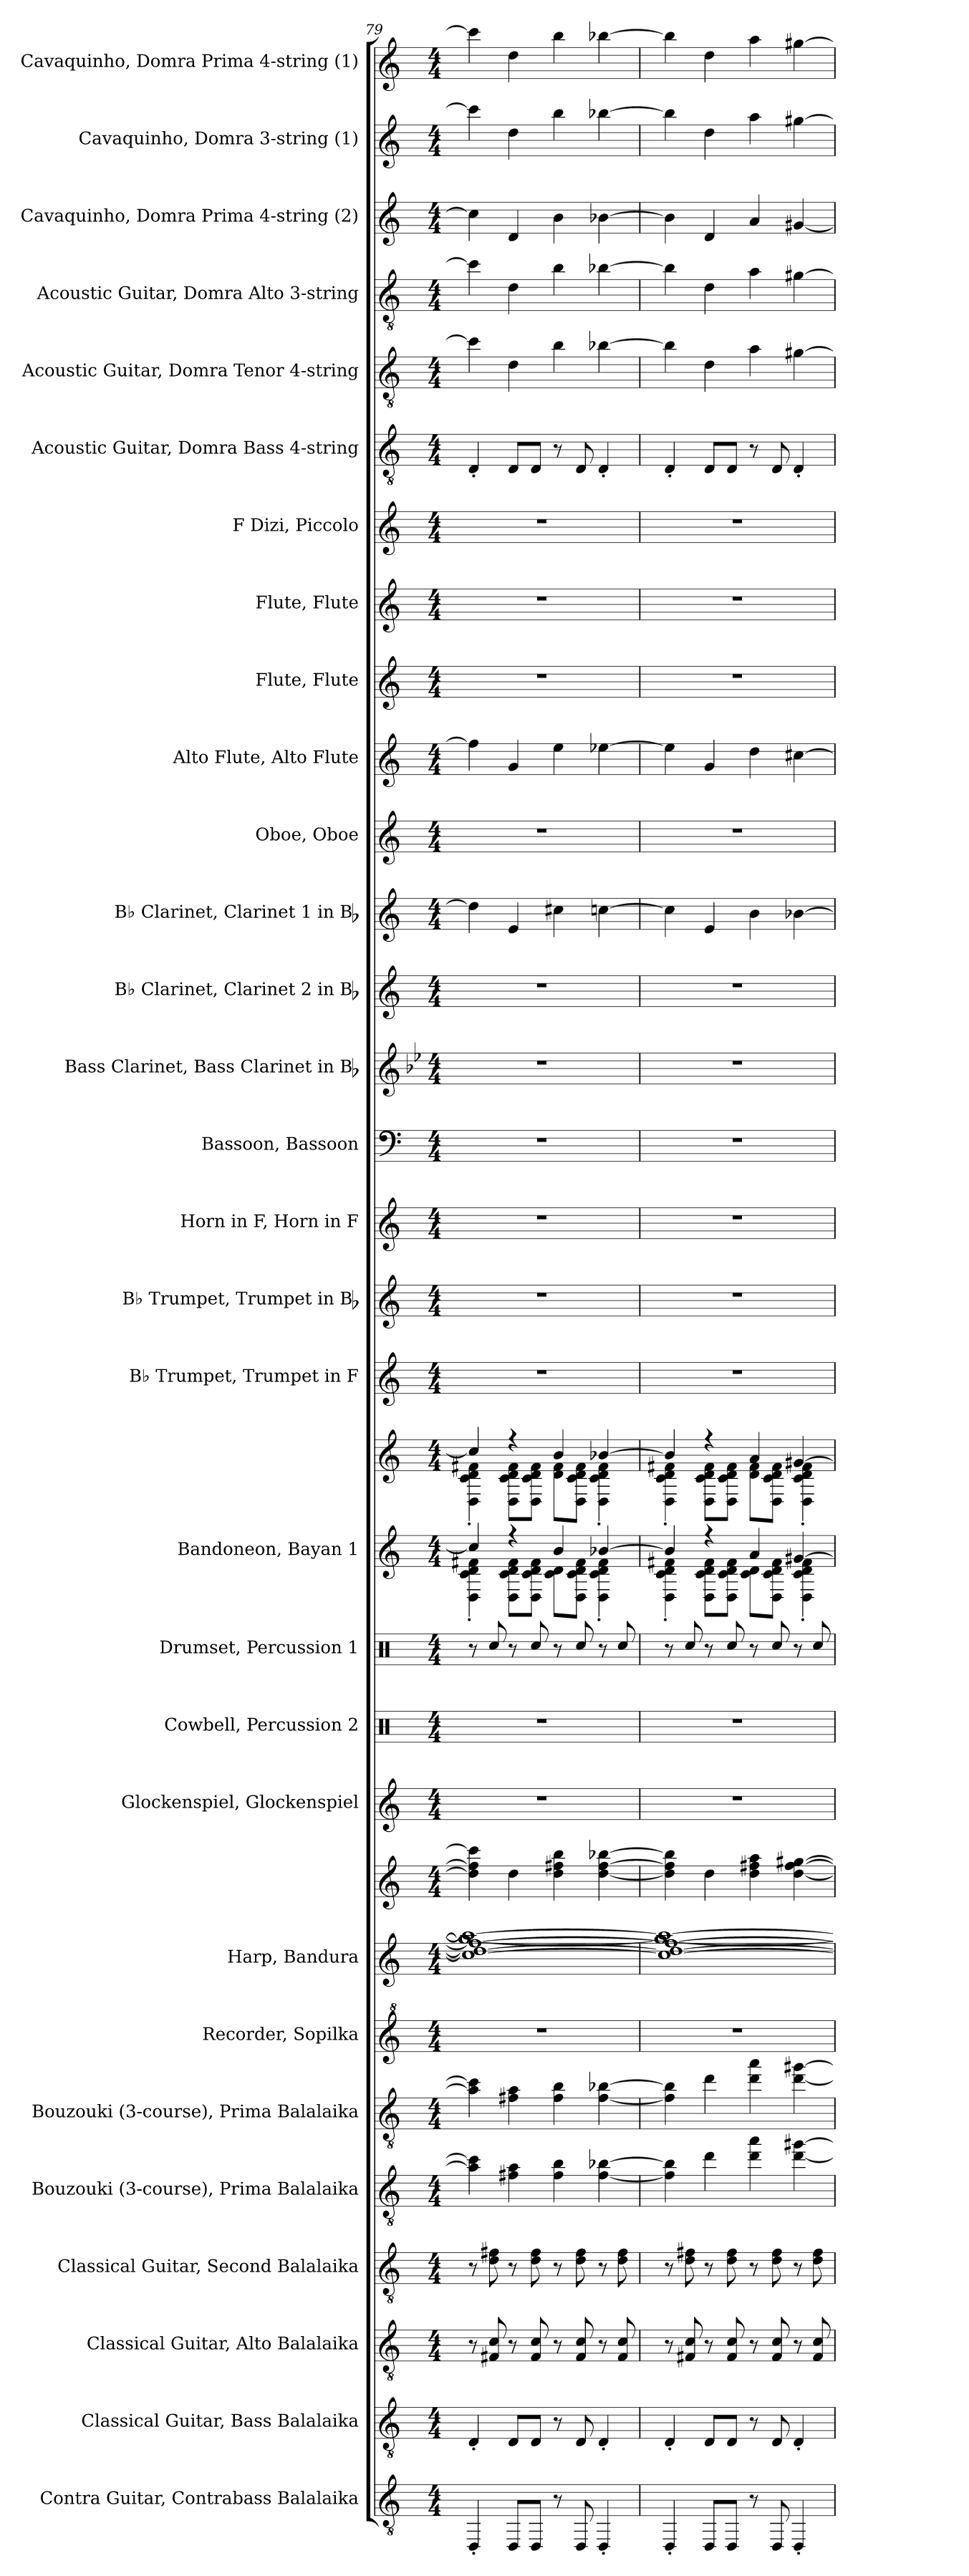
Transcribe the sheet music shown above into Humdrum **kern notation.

**kern	**kern	**kern	**kern	**kern	**kern	**kern	**kern	**kern	**kern	**kern	**kern	**kern	**kern	**kern	**kern	**kern	**kern	**kern	**kern	**kern	**kern	**kern	**kern	**kern	**kern	**kern	**kern	**kern	**kern	**kern	**kern
*part30	*part29	*part28	*part27	*part26	*part25	*part24	*part23	*part23	*part22	*part21	*part20	*part19	*part19	*part18	*part17	*part16	*part15	*part14	*part13	*part12	*part11	*part10	*part9	*part8	*part7	*part6	*part5	*part4	*part3	*part2	*part1
*staff32	*staff31	*staff30	*staff29	*staff28	*staff27	*staff26	*staff25	*staff24	*staff23	*staff22	*staff21	*staff20	*staff19	*staff18	*staff17	*staff16	*staff15	*staff14	*staff13	*staff12	*staff11	*staff10	*staff9	*staff8	*staff7	*staff6	*staff5	*staff4	*staff3	*staff2	*staff1
*I"Contra Guitar, Contrabass Balalaika	*I"Classical Guitar, Bass Balalaika	*I"Classical Guitar, Alto Balalaika	*I"Classical Guitar, Second Balalaika	*I"Bouzouki (3-course), Prima Balalaika	*I"Bouzouki (3-course), Prima Balalaika	*I"Recorder, Sopilka	*I"Harp, Bandura	*	*I"Glockenspiel, Glockenspiel	*I"Cowbell, Percussion 2	*I"Drumset, Percussion 1	*I"Bandoneon, Bayan 1	*	*I"B♭ Trumpet, Trumpet in F	*I"B♭ Trumpet, Trumpet in Bb	*I"Horn in F, Horn in F	*I"Bassoon, Bassoon	*I"Bass Clarinet, Bass Clarinet in Bb	*I"B♭ Clarinet, Clarinet 2 in Bb	*I"B♭ Clarinet, Clarinet 1 in Bb	*I"Oboe, Oboe	*I"Alto Flute, Alto Flute	*I"Flute, Flute	*I"Flute, Flute	*I"F Dizi, Piccolo	*I"Acoustic Guitar, Domra Bass 4-string	*I"Acoustic Guitar, Domra Tenor 4-string	*I"Acoustic Guitar, Domra Alto 3-string	*I"Cavaquinho, Domra Prima 4-string (2)	*I"Cavaquinho, Domra 3-string (1)	*I"Cavaquinho, Domra Prima 4-string (1)
*I'C. Guit.	*I'Guit.	*I'Guit.	*I'Guit.	*I'Bou.	*I'Bou.	*I'Rec.	*I'Hrp.	*	*I'Glock.	*I'Cwb.	*I'D. Set	*I'Ban.	*	*I'B♭ Tpt.	*I'B♭ Tpt.	*I'F Hn.	*I'Bsn.	*I'B. Cl.	*I'B♭ Cl.	*I'B♭ Cl.	*I'Ob.	*I'A. Fl.	*I'Fl.	*I'Fl.	*I'F Di.	*I'Guit.	*I'Guit.	*I'Guit.	*I'Cava.	*I'Cava.	*I'Cava.
!!LO:PB:g=z
*clefGv2	*clefGv2	*clefGv2	*clefGv2	*clefGv2	*clefGv2	*clefG^2	*clefG2	*clefG2	*clefG2	*clefX	*clefX	*clefG2	*clefG2	*clefG2	*clefG2	*clefG2	*clefF4	*clefG2	*clefG2	*clefG2	*clefG2	*clefG2	*clefG2	*clefG2	*clefG2	*clefGv2	*clefGv2	*clefGv2	*clefG2	*clefG2	*clefG2
*	*	*	*	*	*	*	*	*	*ITrd-14c-24	*	*	*	*	*ITrd1c2	*ITrd1c2	*ITrd4c7	*	*ITrd8c14	*ITrd1c2	*ITrd1c2	*	*ITrd3c5	*	*	*ITrd-7c-12	*	*	*	*	*	*
*k[]	*k[]	*k[]	*k[]	*k[]	*k[]	*k[]	*k[]	*k[]	*k[]	*k[]	*k[]	*k[]	*k[]	*k[b-e-]	*k[b-e-]	*k[b-]	*k[]	*k[b-e-]	*k[b-e-]	*k[b-e-]	*k[]	*k[f#]	*k[]	*k[]	*k[]	*k[]	*k[]	*k[]	*k[]	*k[]	*k[]
*M4/4	*M4/4	*M4/4	*M4/4	*M4/4	*M4/4	*M4/4	*M4/4	*M4/4	*M4/4	*M4/4	*M4/4	*M4/4	*M4/4	*M4/4	*M4/4	*M4/4	*M4/4	*M4/4	*M4/4	*M4/4	*M4/4	*M4/4	*M4/4	*M4/4	*M4/4	*M4/4	*M4/4	*M4/4	*M4/4	*M4/4	*M4/4
=79	=79	=79	=79	=79	=79	=79	=79	=79	=79	=79	=79	=79	=79	=79	=79	=79	=79	=79	=79	=79	=79	=79	=79	=79	=79	=79	=79	=79	=79	=79	=79
*	*	*	*	*	*	*	*^	*	*	*	*	*^	*^	*	*	*	*	*	*	*	*	*	*	*	*	*	*	*	*	*	*
*	*	*	*	*	*	*	*	*^	*	*	*	*	*	*	*	*	*	*	*	*	*	*	*	*	*	*	*	*	*	*	*	*	*	*
4DD'/	4D'/	8r	8r	4a\] 4cc\]	4a\] 4cc\]	1r	1ff#_	1gg_	1cc_ 1dd_ 1aa_	4dd\] 4ff#\] 4ccc\]	1r	1r	8r	4cc/]	4D\' 4c\' 4d\' 4f#X\'	4cc/]	4D\' 4c\' 4d\' 4f#X\'	1r	1r	1r	1r	1r	1r	4cc\]	1r	4cc\]	1r	1r	1r	4D'/	4cc\]	4cc\]	4cc\]	4ccc\]	4ccc\]
.	.	8F#X/ 8c/	8d\ 8f#X\	.	.	.	.	.	.	.	.	.	8Rcc/	.	.	.	.	.	.	.	.	.	.	.	.	.	.	.	.	.	.	.	.	.	.
8DD/L	8D/L	8r	8r	4f#X\ 4a\	4f#X\ 4a\	.	.	.	.	4dd\	.	.	8r	4r	8D\ 8c\ 8d\ 8f#\L	4r	8D\ 8c\ 8d\ 8f#\L	.	.	.	.	.	.	4d/	.	4d/	.	.	.	8D/L	4d\	4d\	4d/	4dd\	4dd\
8DD/J	8D/J	8F#/ 8c/	8d\ 8f#\	.	.	.	.	.	.	.	.	.	8Rcc/	.	8D\ 8c\ 8d\ 8f#\J	.	8D\ 8c\ 8d\ 8f#\J	.	.	.	.	.	.	.	.	.	.	.	.	8D/J	.	.	.	.	.
8r	8r	8r	8r	4f#\ 4b\	4f#\ 4b\	.	.	.	.	4dd\ 4ff#X\ 4bb\	.	.	8r	4b/	8c\ 8d\L	4b/	8d\ 8f#\L	.	.	.	.	.	.	4bn\	.	4b\	.	.	.	8r	4b\	4b\	4b\	4bb\	4bb\
8DD/	8D/	8F#/ 8c/	8d\ 8f#\	.	.	.	.	.	.	.	.	.	8Rcc/	.	8D\ 8c\ 8d\ 8f#\J	.	8D\ 8c\ 8d\ 8f#\J	.	.	.	.	.	.	.	.	.	.	.	.	8D/	.	.	.	.	.
4DD'/	4D'/	8r	8r	[4f#\ [4b-X\	[4f#\ [4b-X\	.	.	.	.	[4dd\ [4ff#\ [4bb-X\	.	.	8r	[4b-X/	4D\' 4c\' 4d\' 4f#\'	[4b-X/	4D\' 4c\' 4d\' 4f#\'	.	.	.	.	.	.	[4b-X\	.	[4b-X\	.	.	.	4D'/	[4b-X\	[4b-X\	[4b-X\	[4bb-X\	[4bb-X\
.	.	8F#/ 8c/	8d\ 8f#\	.	.	.	.	.	.	.	.	.	8Rcc/	.	.	.	.	.	.	.	.	.	.	.	.	.	.	.	.	.	.	.	.	.	.
=80	=80	=80	=80	=80	=80	=80	=80	=80	=80	=80	=80	=80	=80	=80	=80	=80	=80	=80	=80	=80	=80	=80	=80	=80	=80	=80	=80	=80	=80	=80	=80	=80	=80	=80	=80
4DD'/	4D'/	8r	8r	4f#\] 4b-\]	4f#\] 4b-\]	1r	1ff#_	1gg_	1cc_ 1dd_ 1aa_	4dd\] 4ff#\] 4bb-\]	1r	1r	8r	4b-/]	4D\' 4c\' 4d\' 4f#X\'	4b-/]	4D\' 4c\' 4d\' 4f#X\'	1r	1r	1r	1r	1r	1r	4b-\]	1r	4b-\]	1r	1r	1r	4D'/	4b-\]	4b-\]	4b-\]	4bb-\]	4bb-\]
.	.	8F#X/ 8c/	8d\ 8f#X\	.	.	.	.	.	.	.	.	.	8Rcc/	.	.	.	.	.	.	.	.	.	.	.	.	.	.	.	.	.	.	.	.	.	.
8DD/L	8D/L	8r	8r	4dd\	4dd\	.	.	.	.	4dd\	.	.	8r	4r	8D\ 8c\ 8d\ 8f#\L	4r	8D\ 8c\ 8d\ 8f#\L	.	.	.	.	.	.	4d/	.	4d/	.	.	.	8D/L	4d\	4d\	4d/	4dd\	4dd\
8DD/J	8D/J	8F#/ 8c/	8d\ 8f#\	.	.	.	.	.	.	.	.	.	8Rcc/	.	8D\ 8c\ 8d\ 8f#\J	.	8D\ 8c\ 8d\ 8f#\J	.	.	.	.	.	.	.	.	.	.	.	.	8D/J	.	.	.	.	.
8r	8r	8r	8r	4dd\ 4aa\	4dd\ 4aa\	.	.	.	.	4dd\ 4ff#X\ 4aa\	.	.	8r	4a/	8c\ 8d\L	4a/	8d\ 8f#\L	.	.	.	.	.	.	4a\	.	4a\	.	.	.	8r	4a\	4a\	4a/	4aa\	4aa\
8DD/	8D/	8F#/ 8c/	8d\ 8f#\	.	.	.	.	.	.	.	.	.	8Rcc/	.	8D\ 8c\ 8d\ 8f#\J	.	8D\ 8c\ 8d\ 8f#\J	.	.	.	.	.	.	.	.	.	.	.	.	8D/	.	.	.	.	.
4DD'/	4D'/	8r	8r	[4dd\ [4gg#X\	[4dd\ [4gg#X\	.	.	.	.	[4dd\ [4ff#\ [4gg#X\	.	.	8r	[4g#X/	4D\' 4c\' 4d\' 4f#\'	[4g#X/	4D\' 4c\' 4d\' 4f#\'	.	.	.	.	.	.	[4a-X\	.	[4g#X\	.	.	.	4D'/	[4g#X\	[4g#X\	[4g#X/	[4gg#X\	[4gg#X\
.	.	8F#/ 8c/	8d\ 8f#\	.	.	.	.	.	.	.	.	.	8Rcc/	.	.	.	.	.	.	.	.	.	.	.	.	.	.	.	.	.	.	.	.	.	.
*	*	*	*	*	*	*	*	*	*	*	*	*	*	*v	*v	*	*	*	*	*	*	*	*	*	*	*	*	*	*	*	*	*	*	*	*
*	*	*	*	*	*	*	*v	*v	*v	*	*	*	*	*	*v	*v	*	*	*	*	*	*	*	*	*	*	*	*	*	*	*	*	*	*
=	=	=	=	=	=	=	=	=	=	=	=	=	=	=	=	=	=	=	=	=	=	=	=	=	=	=	=	=	=	=	=
*-	*-	*-	*-	*-	*-	*-	*-	*-	*-	*-	*-	*-	*-	*-	*-	*-	*-	*-	*-	*-	*-	*-	*-	*-	*-	*-	*-	*-	*-	*-	*-
